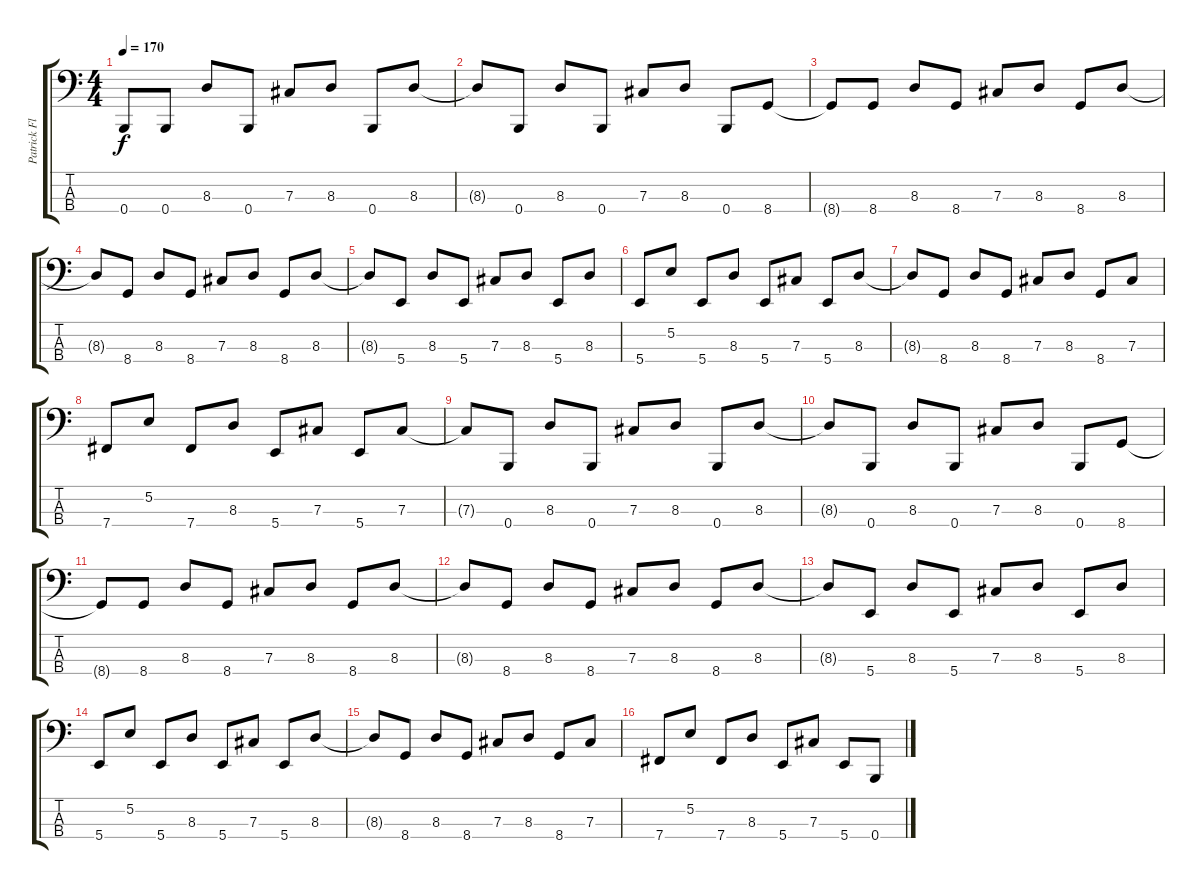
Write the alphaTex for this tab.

\track ("Patrick Flaherty" "Patrick Fl") {instrument electricbasspick}
\staff {score tabs}
\tuning (E2 B1 Gb1 B0) {hide}
\ts (4 4)
\tempo 170
\clef f4
\ks c
0.4{t}.8{dy f} 0.4.8 8.3.8 0.4.8 7.3.8 8.3.8 0.4.8 8.3.8 |
8.3{t}.8 0.4.8 8.3.8 0.4.8 7.3.8 8.3.8 0.4.8 8.4.8 |
8.4{t}.8 8.4.8 8.3.8 8.4.8 7.3.8 8.3.8 8.4.8 8.3.8 |
8.3{t}.8 8.4.8 8.3.8 8.4.8 7.3.8 8.3.8 8.4.8 8.3.8 |
8.3{t}.8 5.4.8 8.3.8 5.4.8 7.3.8 8.3.8 5.4.8 8.3.8 |
5.4.8 5.2.8 5.4.8 8.3.8 5.4.8 7.3.8 5.4.8 8.3.8 |
8.3{t}.8 8.4.8 8.3.8 8.4.8 7.3.8 8.3.8 8.4.8 7.3.8 |
7.4.8 5.2.8 7.4.8 8.3.8 5.4.8 7.3.8 5.4.8 7.3.8 |
7.3{t}.8 0.4.8 8.3.8 0.4.8 7.3.8 8.3.8 0.4.8 8.3.8 |
8.3{t}.8 0.4.8 8.3.8 0.4.8 7.3.8 8.3.8 0.4.8 8.4.8 |
8.4{t}.8 8.4.8 8.3.8 8.4.8 7.3.8 8.3.8 8.4.8 8.3.8 |
8.3{t}.8 8.4.8 8.3.8 8.4.8 7.3.8 8.3.8 8.4.8 8.3.8 |
8.3{t}.8 5.4.8 8.3.8 5.4.8 7.3.8 8.3.8 5.4.8 8.3.8 |
5.4.8 5.2.8 5.4.8 8.3.8 5.4.8 7.3.8 5.4.8 8.3.8 |
8.3{t}.8 8.4.8 8.3.8 8.4.8 7.3.8 8.3.8 8.4.8 7.3.8 |
7.4.8 5.2.8 7.4.8 8.3.8 5.4.8 7.3.8 5.4.8 0.4.8
